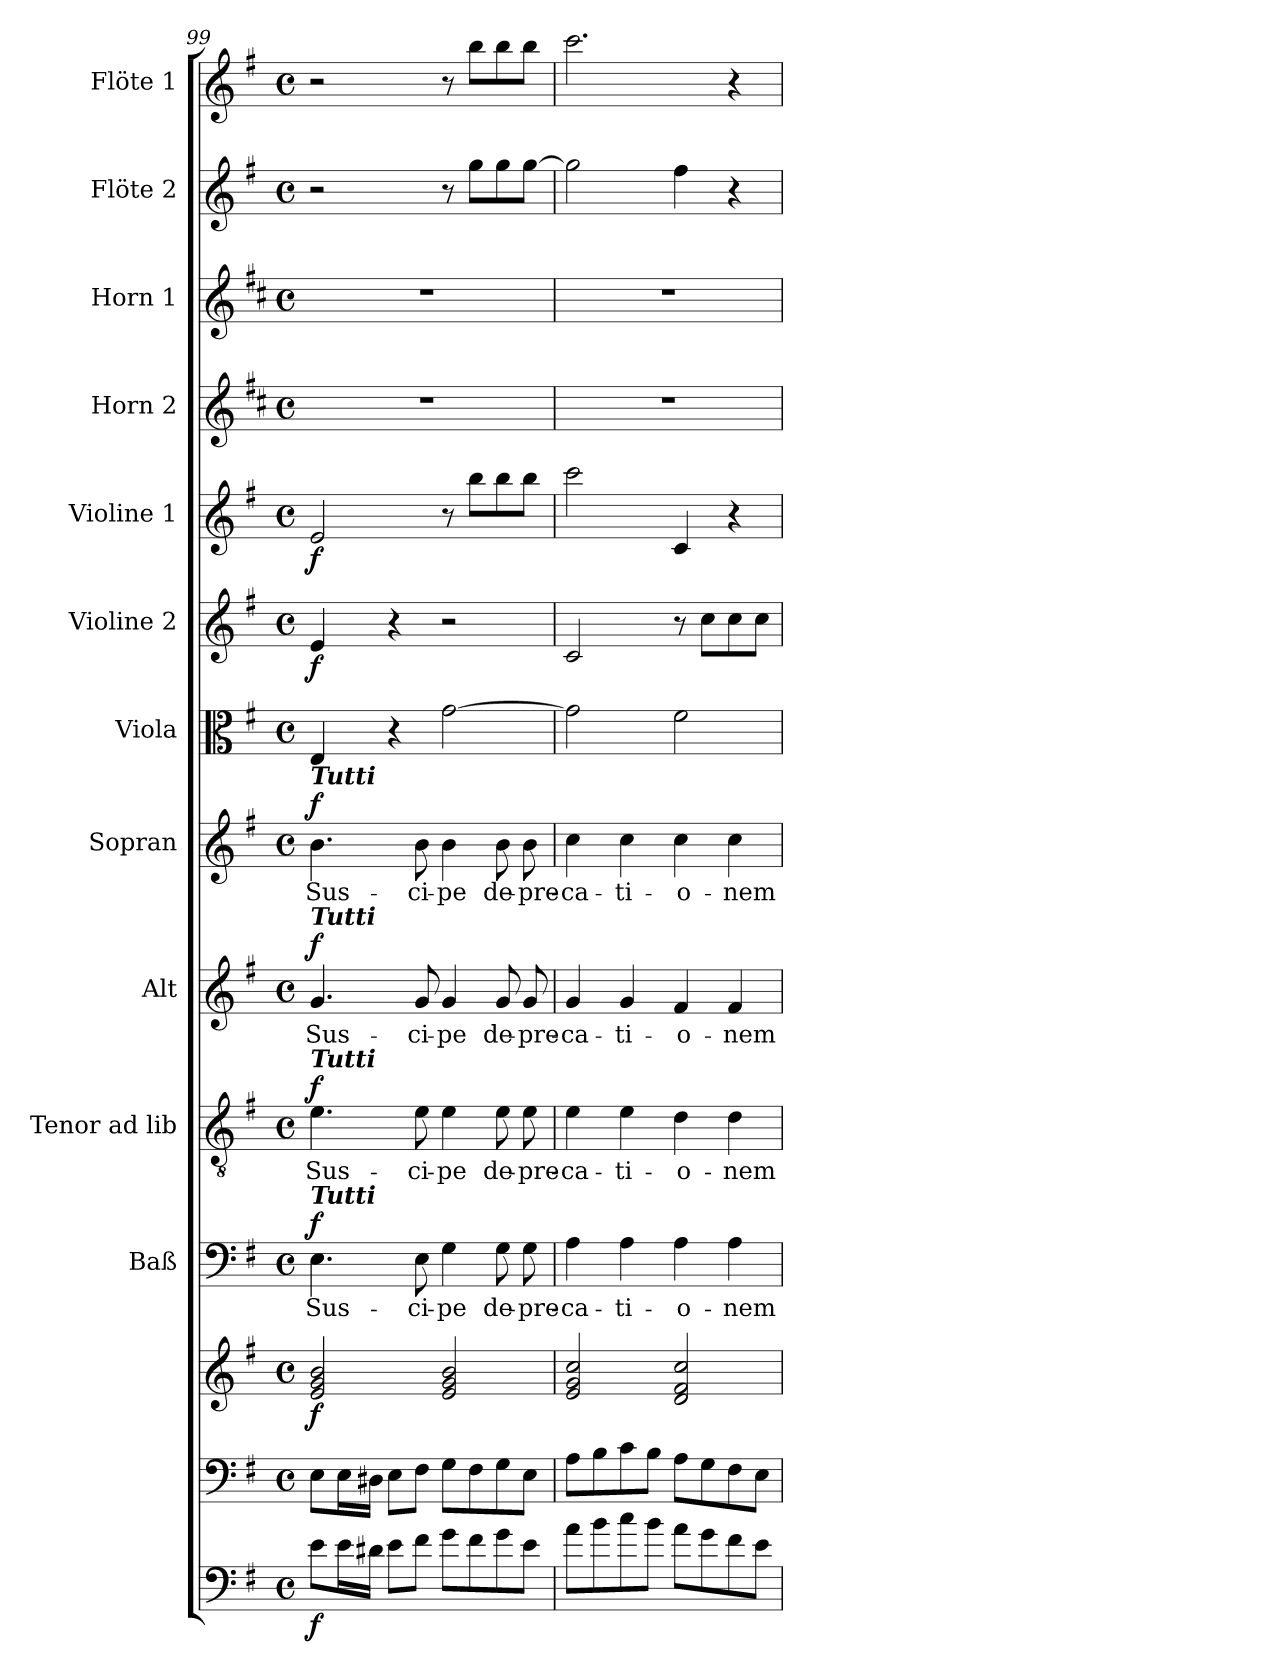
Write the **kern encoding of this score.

**kern	**dynam	**kern	**kern	**dynam	**kern	**text	**dynam	**kern	**text	**dynam	**kern	**text	**dynam	**kern	**text	**dynam	**kern	**kern	**dynam	**kern	**dynam	**kern	**kern	**kern	**kern
*part13	*part13	*part12	*part12	*part12	*part11	*part11	*part11	*part10	*part10	*part10	*part9	*part9	*part9	*part8	*part8	*part8	*part7	*part6	*part6	*part5	*part5	*part4	*part3	*part2	*part1
*staff14	*staff14	*staff13	*staff12	*staff12/13	*staff11	*staff11	*staff11	*staff10	*staff10	*staff10	*staff9	*staff9	*staff9	*staff8	*staff8	*staff8	*staff7	*staff6	*staff6	*staff5	*staff5	*staff4	*staff3	*staff2	*staff1
*	*	*	*	*	*I"Baß	*	*	*I"Tenor ad lib	*	*	*I"Alt	*	*	*I"Sopran	*	*	*I"Viola	*I"Violine 2	*	*I"Violine 1	*	*I"Horn 2	*I"Horn 1	*I"Flöte 2	*I"Flöte 1
*	*	*	*	*	*I'Baß	*	*	*I'Ten	*	*	*I'Alt	*	*	*I'Sop	*	*	*I'Vla.	*I'Vln. 2	*	*I'Vln. 1	*	*I'Hrn. 2	*I'Hrn. 1	*I'Fl. 2	*I'Fl. 1
*clefF4	*	*clefF4	*clefG2	*	*clefF4	*	*	*clefGv2	*	*	*clefG2	*	*	*clefG2	*	*	*clefC3	*clefG2	*	*clefG2	*	*clefG2	*clefG2	*clefG2	*clefG2
*ITrd7c12	*	*	*	*	*	*	*	*	*	*	*	*	*	*	*	*	*	*	*	*	*	*ITrd4c7	*ITrd4c7	*	*
*k[f#]	*	*k[f#]	*k[f#]	*	*k[f#]	*	*	*k[f#]	*	*	*k[f#]	*	*	*k[f#]	*	*	*k[f#]	*k[f#]	*	*k[f#]	*	*k[f#]	*k[f#]	*k[f#]	*k[f#]
*G:	*	*G:	*G:	*	*G:	*	*	*G:	*	*	*G:	*	*	*G:	*	*	*G:	*G:	*	*G:	*	*G:	*G:	*G:	*G:
*M4/4	*	*M4/4	*M4/4	*	*M4/4	*	*	*M4/4	*	*	*M4/4	*	*	*M4/4	*	*	*M4/4	*M4/4	*	*M4/4	*	*M4/4	*M4/4	*M4/4	*M4/4
*met(c)	*	*met(c)	*met(c)	*	*met(c)	*	*	*met(c)	*	*	*met(c)	*	*	*met(c)	*	*	*met(c)	*met(c)	*	*met(c)	*	*met(c)	*met(c)	*met(c)	*met(c)
=99	=99	=99	=99	=99	=99	=99	=99	=99	=99	=99	=99	=99	=99	=99	=99	=99	=99	=99	=99	=99	=99	=99	=99	=99	=99
!	!	!	!	!	!	!	!	!	!	!	!	!	!	!LO:TX:a:Bi:t=Tutti	!	!	!	!	!	!	!	!	!	!	!
!	!	!	!	!	!	!	!	!	!	!	!LO:TX:a:Bi:t=Tutti	!	!	!	!	!	!	!	!	!	!	!	!	!	!
!	!	!	!	!	!	!	!	!LO:TX:a:Bi:t=Tutti	!	!	!	!	!	!	!	!	!	!	!	!	!	!	!	!	!
!	!	!	!	!	!LO:TX:a:Bi:t=Tutti	!	!	!	!	!	!	!	!	!	!	!	!	!	!	!	!	!	!	!	!
!	!LO:DY:b	!	!	!LO:DY:b	!	!LO:LY:b	!LO:DY:a	!	!LO:LY:b	!LO:DY:a	!	!LO:LY:b	!LO:DY:a	!	!LO:LY:b	!LO:DY:a	!	!	!LO:DY:b	!	!LO:DY:b	!	!	!	!
8E\L	f	8E\L	2e/ 2g/ 2b/	f	4.E\	Sus-	f	4.e\	Sus-	f	4.g/	Sus-	f	4.b\	Sus-	f	4E/	4e/	f	2e/	f	1r	1r	2r	2r
16E\L	.	16E\L	.	.	.	.	.	.	.	.	.	.	.	.	.	.	.	.	.	.	.	.	.	.	.
16D#X\JJ	.	16D#X\JJ	.	.	.	.	.	.	.	.	.	.	.	.	.	.	.	.	.	.	.	.	.	.	.
8E\L	.	8E\L	.	.	.	.	.	.	.	.	.	.	.	.	.	.	4r	4r	.	.	.	.	.	.	.
!	!	!	!	!	!	!LO:LY:b	!	!	!LO:LY:b	!	!	!LO:LY:b	!	!	!LO:LY:b	!	!	!	!	!	!	!	!	!	!
8F#\J	.	8F#\J	.	.	8E\	-ci-	.	8e\	-ci-	.	8g/	-ci-	.	8b\	-ci-	.	.	.	.	.	.	.	.	.	.
!	!	!	!	!	!	!LO:LY:b	!	!	!LO:LY:b	!	!	!LO:LY:b	!	!	!LO:LY:b	!	!	!	!	!	!	!	!	!	!
8G\L	.	8G\L	2e/ 2g/ 2b/	.	4G\	-pe	.	4e\	-pe	.	4g/	-pe	.	4b\	-pe	.	[2g\	2r	.	8r	.	.	.	8r	8r
8F#\	.	8F#\	.	.	.	.	.	.	.	.	.	.	.	.	.	.	.	.	.	8bb\L	.	.	.	8gg\L	8bb\L
!	!	!	!	!	!	!LO:LY:b	!	!	!LO:LY:b	!	!	!LO:LY:b	!	!	!LO:LY:b	!	!	!	!	!	!	!	!	!	!
8G\	.	8G\	.	.	8G\	de-	.	8e\	de-	.	8g/	de-	.	8b\	de-	.	.	.	.	8bb\	.	.	.	8gg\	8bb\
!	!	!	!	!	!	!LO:LY:b	!	!	!LO:LY:b	!	!	!LO:LY:b	!	!	!LO:LY:b	!	!	!	!	!	!	!	!	!	!
8E\J	.	8E\J	.	.	8G\	-pre-	.	8e\	-pre-	.	8g/	-pre-	.	8b\	-pre-	.	.	.	.	8bb\J	.	.	.	[8gg\J	8bb\J
=100	=100	=100	=100	=100	=100	=100	=100	=100	=100	=100	=100	=100	=100	=100	=100	=100	=100	=100	=100	=100	=100	=100	=100	=100	=100
!	!	!	!	!	!	!LO:LY:b	!	!	!LO:LY:b	!	!	!LO:LY:b	!	!	!LO:LY:b	!	!	!	!	!	!	!	!	!	!
8A\L	.	8A\L	2e/ 2g/ 2cc/	.	4A\	-ca-	.	4e\	-ca-	.	4g/	-ca-	.	4cc\	-ca-	.	2g\]	2c/	.	2ccc\	.	1r	1r	2gg\]	2.ccc\
8B\	.	8B\	.	.	.	.	.	.	.	.	.	.	.	.	.	.	.	.	.	.	.	.	.	.	.
!	!	!	!	!	!	!LO:LY:b	!	!	!LO:LY:b	!	!	!LO:LY:b	!	!	!LO:LY:b	!	!	!	!	!	!	!	!	!	!
8c\	.	8c\	.	.	4A\	-ti-	.	4e\	-ti-	.	4g/	-ti-	.	4cc\	-ti-	.	.	.	.	.	.	.	.	.	.
8B\J	.	8B\J	.	.	.	.	.	.	.	.	.	.	.	.	.	.	.	.	.	.	.	.	.	.	.
!	!	!	!	!	!	!LO:LY:b	!	!	!LO:LY:b	!	!	!LO:LY:b	!	!	!LO:LY:b	!	!	!	!	!	!	!	!	!	!
8A\L	.	8A\L	2d/ 2f#/ 2cc/	.	4A\	-o-	.	4d\	-o-	.	4f#/	-o-	.	4cc\	-o-	.	2f#\	8r	.	4c/	.	.	.	4ff#\	.
8G\	.	8G\	.	.	.	.	.	.	.	.	.	.	.	.	.	.	.	8cc\L	.	.	.	.	.	.	.
!	!	!	!	!	!	!LO:LY:b	!	!	!LO:LY:b	!	!	!LO:LY:b	!	!	!LO:LY:b	!	!	!	!	!	!	!	!	!	!
8F#\	.	8F#\	.	.	4A\	-nem	.	4d\	-nem	.	4f#/	-nem	.	4cc\	-nem	.	.	8cc\	.	4r	.	.	.	4r	4r
8E\J	.	8E\J	.	.	.	.	.	.	.	.	.	.	.	.	.	.	.	8cc\J	.	.	.	.	.	.	.
=	=	=	=	=	=	=	=	=	=	=	=	=	=	=	=	=	=	=	=	=	=	=	=	=	=
*-	*-	*-	*-	*-	*-	*-	*-	*-	*-	*-	*-	*-	*-	*-	*-	*-	*-	*-	*-	*-	*-	*-	*-	*-	*-
